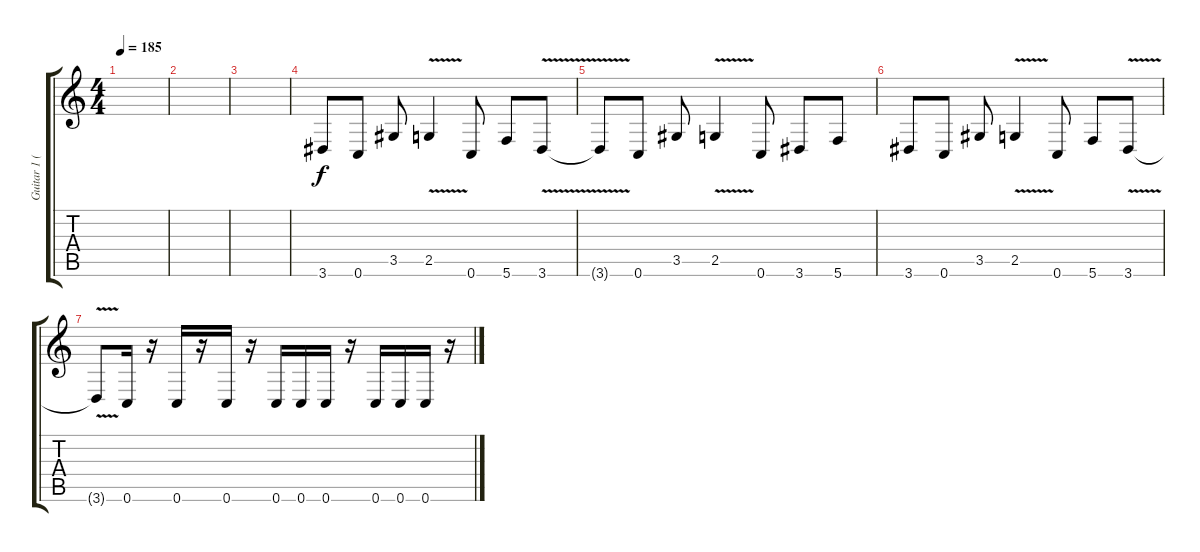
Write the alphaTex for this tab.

\track ("Guitar 1 (Lead)" "Guitar 1 (") {instrument distortionguitar}
\staff {score tabs}
\tuning (C4 G3 Eb3 Bb2 F2 C2) {hide}
\ts (4 4)
\tempo 185
\clef g2
\ks c
|
|
|
3.6.8{balance 2} 0.6.8 3.5.8 2.5{v}.4 0.6.8 5.6.8 3.6{v}.8 |
3.6{t}.8 0.6.8 3.5.8 2.5{v}.4 0.6.8 3.6.8 5.6.8 |
3.6.8 0.6.8 3.5.8 2.5{v}.4 0.6.8 5.6.8 3.6{v}.8 |
3.6{t}.8 0.6.16 r.16 0.6.16 r.16 0.6.16 r.16 0.6.16 0.6.16 0.6.16 r.16 0.6.16 0.6.16 0.6.16 r.16
